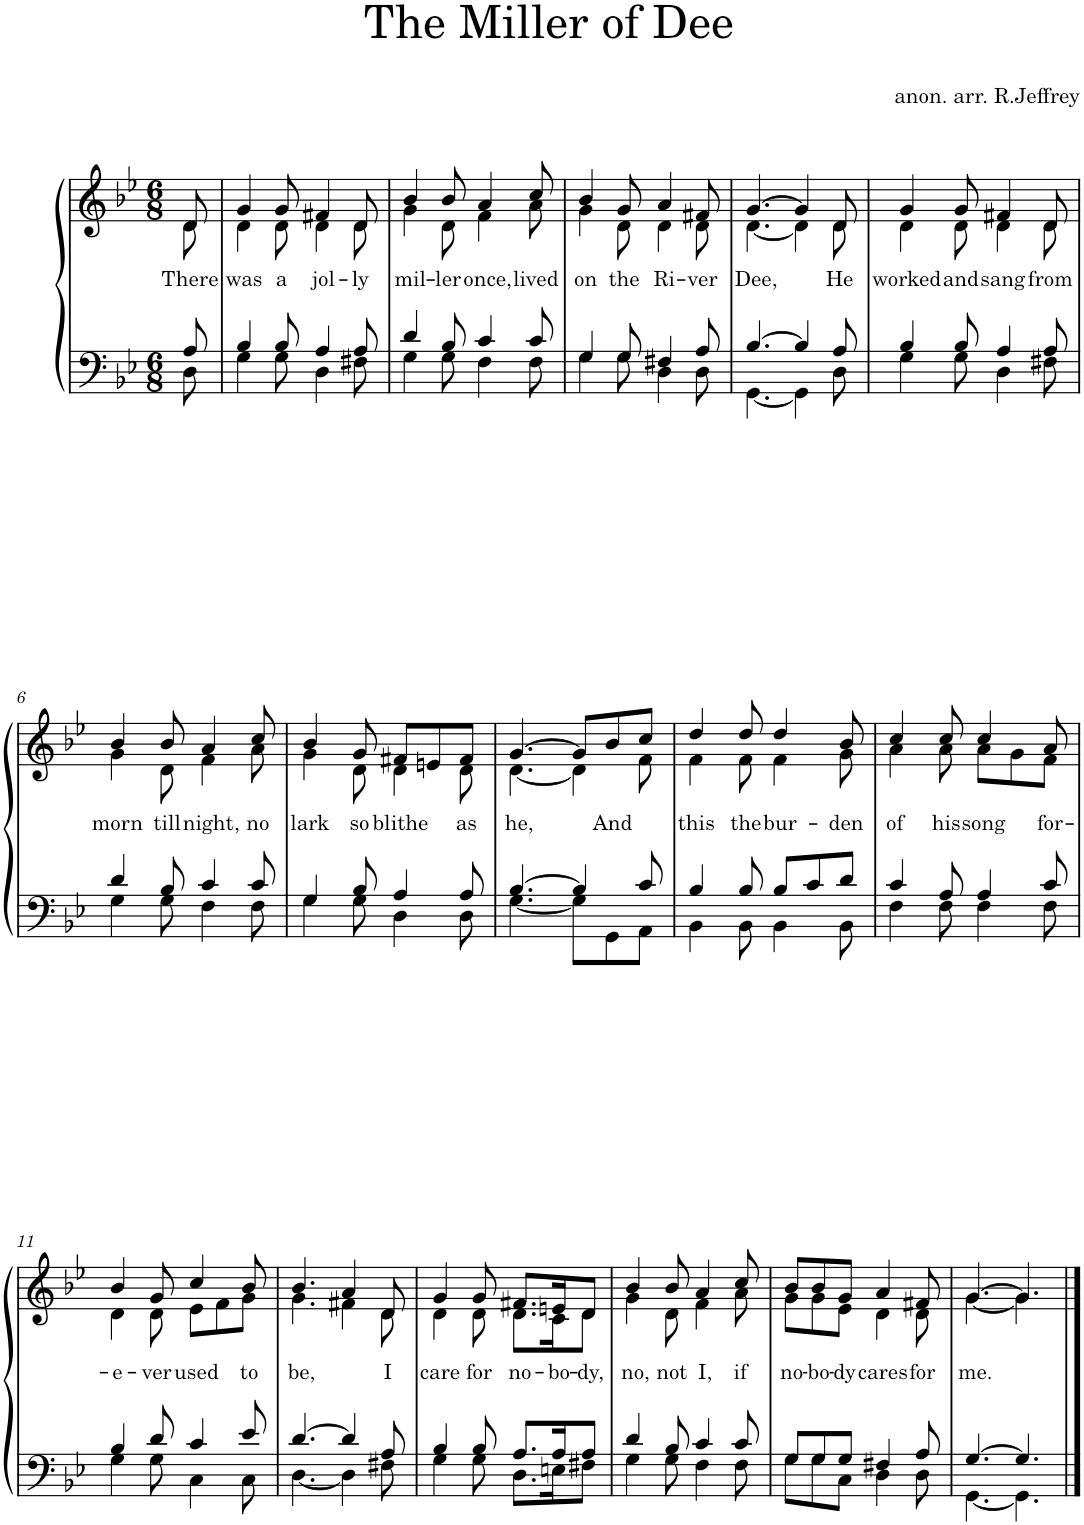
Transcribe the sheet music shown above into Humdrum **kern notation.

**kern	**kern	**text
*part1	*part1	*part1
*staff2	*staff1	*staff1
*I"Piano	*	*
*I'Pno.	*	*
*clefF4	*clefG2	*
*k[b-e-]	*k[b-e-]	*
*M6/8	*M6/8	*
=	=	=
*^	*	*
!	!	!	!LO:LY:b
*	*	*^	*
8A/	8D\	8d/	8d\	There
=1	=1	=1	=1	=1
!	!	!	!	!LO:LY:b
4B-/	4G\	4g/	4d\	was
!	!	!	!	!LO:LY:b
8B-/	8G\	8g/	8d\	a
!	!	!	!	!LO:LY:b
4A/	4D\	4f#X/	4d\	jol-
!	!	!	!	!LO:LY:b
8A/	8F#X\	8d/	8d\	-ly
=2	=2	=2	=2	=2
!	!	!	!	!LO:LY:b
4d/	4G\	4b-/	4g\	mil-
!	!	!	!	!LO:LY:b
8B-/	8G\	8b-/	8d\	-ler
!	!	!	!	!LO:LY:b
4c/	4F\	4a/	4f\	once,
!	!	!	!	!LO:LY:b
8c/	8F\	8cc/	8a\	lived
=3	=3	=3	=3	=3
!	!	!	!	!LO:LY:b
4G/	4G\	4b-/	4g\	on
!	!	!	!	!LO:LY:b
8G/	8G\	8g/	8d\	the
!	!	!	!	!LO:LY:b
4F#X/	4D\	4a/	4d\	Ri-
!	!	!	!	!LO:LY:b
8A/	8D\	8f#X/	8d\	-ver
=4	=4	=4	=4	=4
!	!	!	!	!LO:LY:b
[4.B-/	[4.GG\	[4.g/	[4.d\	Dee,
4B-/]	4GG\]	4g/]	4d\]	.
!	!	!	!	!LO:LY:b
8A/	8D\	8d/	8d\	He
=5	=5	=5	=5	=5
!	!	!	!	!LO:LY:b
4B-/	4G\	4g/	4d\	worked
!	!	!	!	!LO:LY:b
8B-/	8G\	8g/	8d\	and
!	!	!	!	!LO:LY:b
4A/	4D\	4f#X/	4d\	sang
!	!	!	!	!LO:LY:b
8A/	8F#X\	8d/	8d\	from
!!LO:LB:g=z	!!
=6	=6	=6	=6	=6
!	!	!	!	!LO:LY:b
4d/	4G\	4b-/	4g\	morn
!	!	!	!	!LO:LY:b
8B-/	8G\	8b-/	8d\	till
!	!	!	!	!LO:LY:b
4c/	4F\	4a/	4f\	night,
!	!	!	!	!LO:LY:b
8c/	8F\	8cc/	8a\	no
=7	=7	=7	=7	=7
!	!	!	!	!LO:LY:b
4G/	4G\	4b-/	4g\	lark
!	!	!	!	!LO:LY:b
8B-/	8G\	8g/	8d\	so
!	!	!	!	!LO:LY:b
4A/	4D\	8f#X/L	4d\	blithe
.	.	8en/	.	.
!	!	!	!	!LO:LY:b
8A/	8D\	8f#/J	8d\	as
=8	=8	=8	=8	=8
!	!	!	!	!LO:LY:b
[4.B-/	[4.G\	[4.g/	[4.d\	he,
4B-/]	8G\L]	8g/L]	4d\]	.
!	!	!	!	!LO:LY:b
.	8GG\	8b-/	.	And
8c/	8AA\J	8cc/J	8f\	.
=9	=9	=9	=9	=9
!	!	!	!	!LO:LY:b
4B-/	4BB-\	4dd/	4f\	this
!	!	!	!	!LO:LY:b
8B-/	8BB-\	8dd/	8f\	the
!	!	!	!	!LO:LY:b
8B-/L	4BB-\	4dd/	4f\	bur-
8c/	.	.	.	.
!	!	!	!	!LO:LY:b
8d/J	8BB-\	8b-/	8g\	-den
=10	=10	=10	=10	=10
!	!	!	!	!LO:LY:b
4c/	4F\	4cc/	4a\	of
!	!	!	!	!LO:LY:b
8A/	8F\	8cc/	8a\	his
!	!	!	!	!LO:LY:b
4A/	4F\	4cc/	8a\L	song
.	.	.	8g\	.
!	!	!	!	!LO:LY:b
8c/	8F\	8a/	8f\J	for-
!!LO:LB:g=z	!!
=11	=11	=11	=11	=11
!	!	!	!	!LO:LY:b
4B-/	4G\	4b-/	4d\	-e-
!	!	!	!	!LO:LY:b
8d/	8G\	8g/	8d\	-ver
!	!	!	!	!LO:LY:b
4c/	4C\	4cc/	8e-\L	used
.	.	.	8f\	.
!	!	!	!	!LO:LY:b
8e-/	8C\	8b-/	8g\J	to
=12	=12	=12	=12	=12
!	!	!	!	!LO:LY:b
[4.d/	[4.D\	4.b-/	4.g\	be,
4d/]	4D\]	4a/	4f#X\	.
!	!	!	!	!LO:LY:b
8A/	8F#X\	8d/	8d\	I
=13	=13	=13	=13	=13
!	!	!	!	!LO:LY:b
4B-/	4G\	4g/	4d\	care
!	!	!	!	!LO:LY:b
8B-/	8G\	8g/	8d\	for
!	!	!	!	!LO:LY:b
8.A/L	8.D\L	8.f#X/L	8.d\L	no-
!	!	!	!	!LO:LY:b
16A/K	16En\K	16en/K	16c\K	-bo-
!	!	!	!	!LO:LY:b
8A/J	8F#X\J	8d/J	8d\J	-dy,
=14	=14	=14	=14	=14
!	!	!	!	!LO:LY:b
4d/	4G\	4b-/	4g\	no,
!	!	!	!	!LO:LY:b
8B-/	8G\	8b-/	8d\	not
!	!	!	!	!LO:LY:b
4c/	4F\	4a/	4f\	I,
!	!	!	!	!LO:LY:b
8c/	8F\	8cc/	8a\	if
=15	=15	=15	=15	=15
!	!	!	!	!LO:LY:b
8G/L	8G\L	8b-/L	8g\L	no-
!	!	!	!	!LO:LY:b
8G/	8G\	8b-/	8g\	-bo-
!	!	!	!	!LO:LY:b
8G/J	8C\J	8g/J	8e-\J	-dy
!	!	!	!	!LO:LY:b
4F#X/	4D\	4a/	4d\	cares
!	!	!	!	!LO:LY:b
8A/	8D\	8f#X/	8d\	for
=16	=16	=16	=16	=16
!	!	!	!	!LO:LY:b
[4.G/	[4.GG\	[4.g/	[4.g\	me.
4.G/]	4.GG\]	4.g/]	4.g\]	.
*v	*v	*	*	*
*	*v	*v	*
==	==	==
*-	*-	*-
